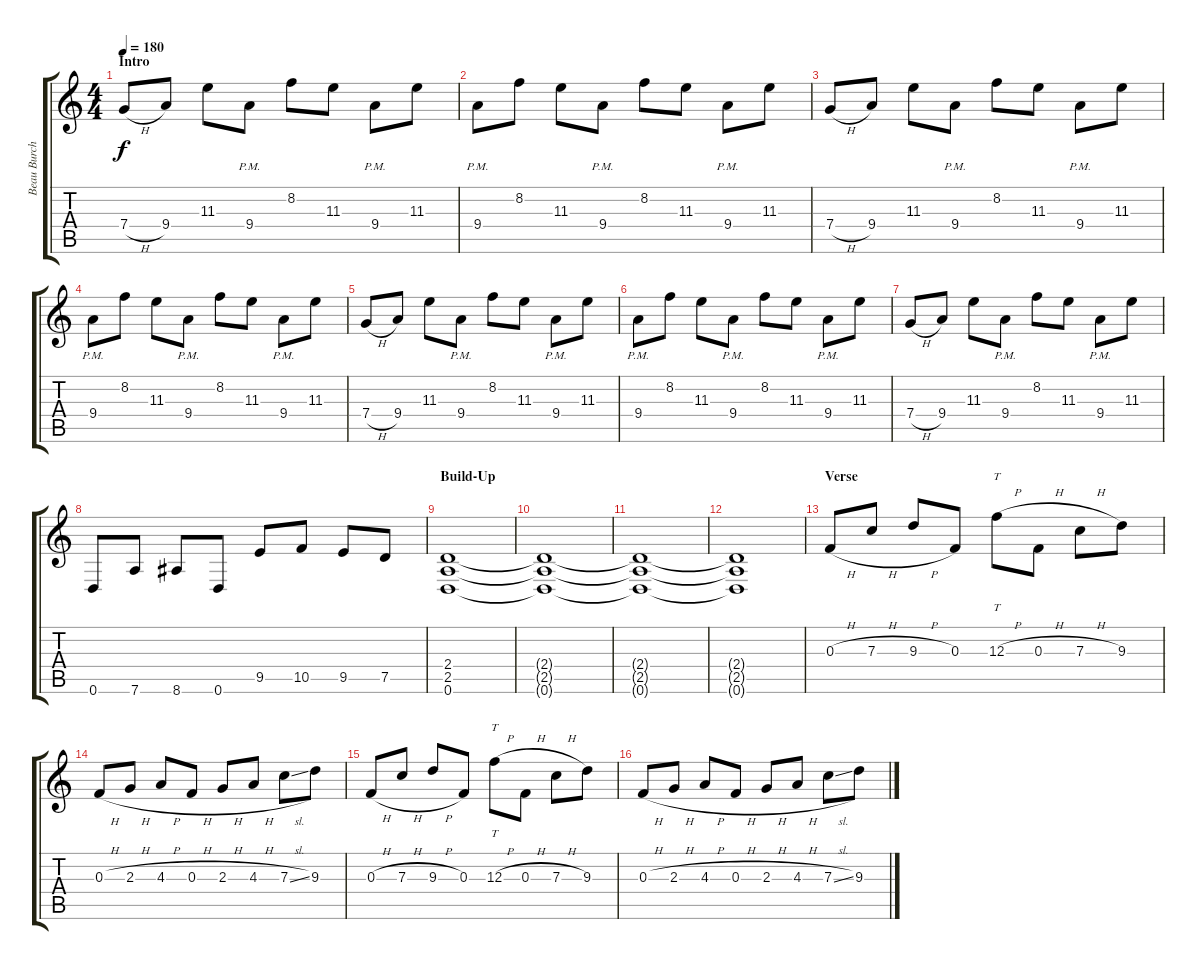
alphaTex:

\track ("Beau Burchell" "Beau Burch") {instrument overdrivenguitar}
\staff {score tabs}
\tuning (D4 A3 F3 C3 G2 D2) {hide}
\ts (4 4)
\section ("" "Intro")
\tempo 180
\clef g2
\ks c
7.4{h}.8{dy f instrument overdrivenguitar} 9.4.8 11.3.8 9.4{pm}.8 8.2.8 11.3.8 9.4{pm}.8 11.3.8 |
9.4{pm}.8 8.2.8 11.3.8 9.4{pm}.8 8.2.8 11.3.8 9.4{pm}.8 11.3.8 |
7.4{h}.8 9.4.8 11.3.8 9.4{pm}.8 8.2.8 11.3.8 9.4{pm}.8 11.3.8 |
9.4{pm}.8 8.2.8 11.3.8 9.4{pm}.8 8.2.8 11.3.8 9.4{pm}.8 11.3.8 |
7.4{h}.8 9.4.8 11.3.8 9.4{pm}.8 8.2.8 11.3.8 9.4{pm}.8 11.3.8 |
9.4{pm}.8 8.2.8 11.3.8 9.4{pm}.8 8.2.8 11.3.8 9.4{pm}.8 11.3.8 |
7.4{h}.8 9.4.8 11.3.8 9.4{pm}.8 8.2.8 11.3.8 9.4{pm}.8 11.3.8 |
0.6.8 7.6.8 8.6.8 0.6.8 9.5.8 10.5.8 9.5.8 7.5.8 |
\section ("" "Build-Up")
(2.4 2.5 0.6).1 |
(2.4{t} 2.5{t} 0.6{t}).1 |
(2.4{t} 2.5{t} 0.6{t}).1 |
(2.4{t} 2.5{t} 0.6{t}).1 |
\section ("" "Verse")
0.3{h}.8 7.3{h}.8 9.3{h}.8 0.3.8 12.3{h}.8{tt} 0.3{h}.8 7.3{h}.8 9.3.8 |
0.3{h}.8 2.3{h}.8 4.3{h}.8 0.3{h}.8 2.3{h}.8 4.3{h}.8 7.3{sl}.8 9.3.8 |
0.3{h}.8 7.3{h}.8 9.3{h}.8 0.3.8 12.3{h}.8{tt} 0.3{h}.8 7.3{h}.8 9.3.8 |
0.3{h}.8 2.3{h}.8 4.3{h}.8 0.3{h}.8 2.3{h}.8 4.3{h}.8 7.3{sl}.8 9.3.8
